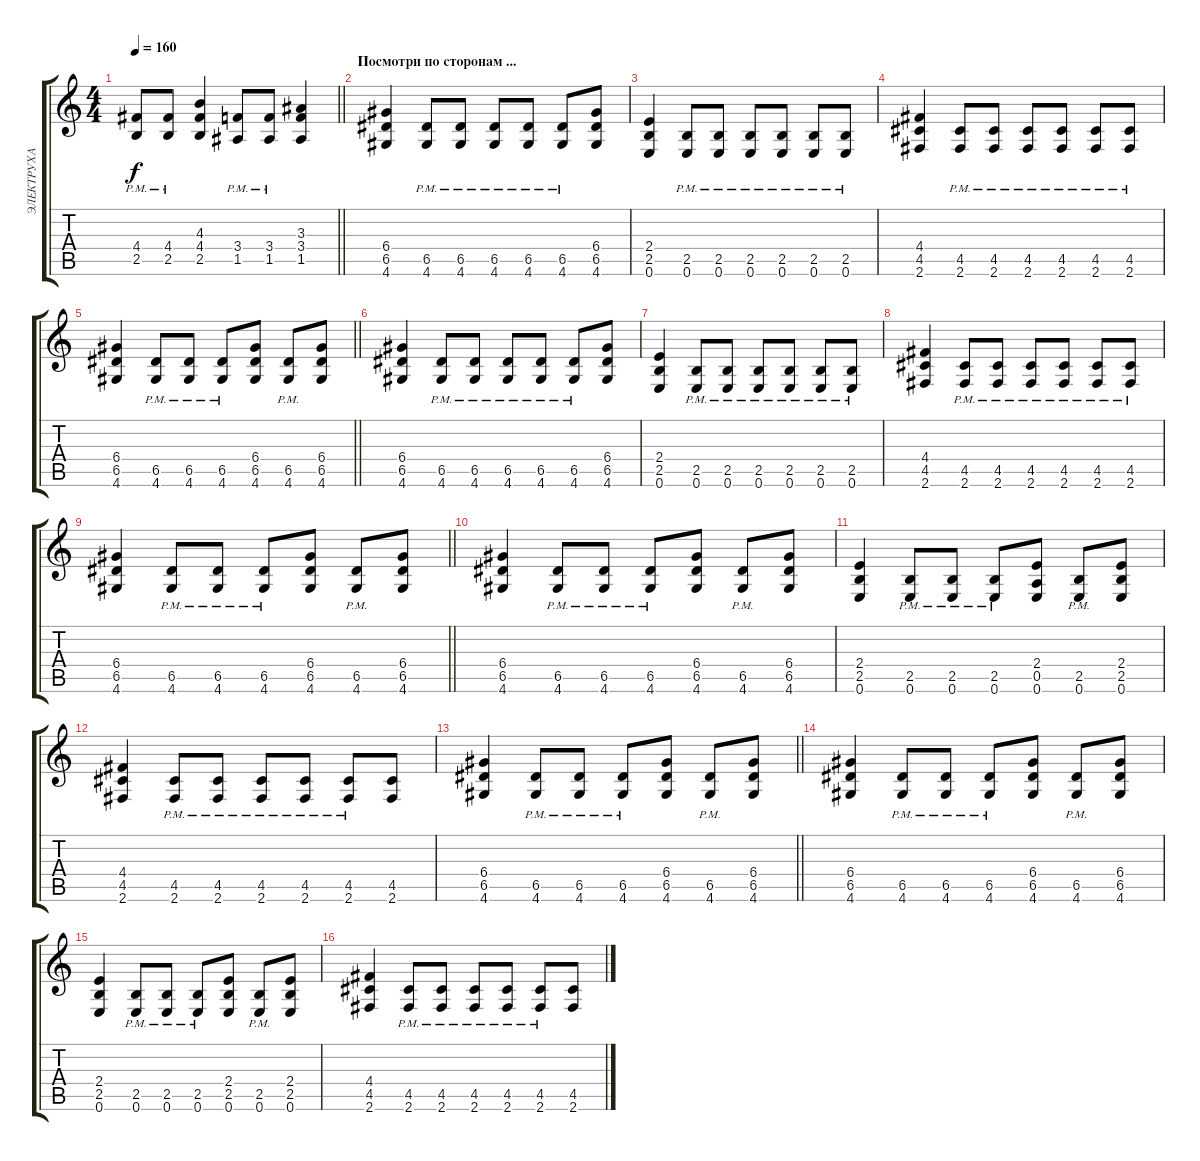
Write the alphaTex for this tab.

\track ("ЭЛЕКТРУХА" "ЭЛЕКТРУХА") {instrument distortionguitar}
\staff {score tabs}
\tuning (E4 B3 G3 D3 A2 E2) {hide}
\ts (4 4)
\tempo 160
\clef g2
\barLineRight lightlight
\ks c
(4.4{pm} 2.5).8{dy f} (4.4{pm} 2.5{pm}).8 (4.3 4.4 2.5).4 (3.4{pm} 1.5{pm}).8 (3.4{pm} 1.5{pm}).8 (3.3 3.4 1.5).4 |
\section ("" "Посмотри по сторонам ...")
(6.4 6.5 4.6).4 (6.5{pm} 4.6{pm}).8 (6.5{pm} 4.6{pm}).8 (6.5{pm} 4.6{pm}).8 (6.5{pm} 4.6{pm}).8 (6.5{pm} 4.6{pm}).8 (6.4 6.5 4.6).8 |
(2.4 2.5 0.6).4 (2.5{pm} 0.6{pm}).8 (2.5{pm} 0.6{pm}).8 (2.5{pm} 0.6{pm}).8 (2.5{pm} 0.6{pm}).8 (2.5{pm} 0.6{pm}).8 (2.5{pm} 0.6{pm}).8 |
(4.4 4.5 2.6).4 (4.5{pm} 2.6{pm}).8 (4.5{pm} 2.6{pm}).8 (4.5{pm} 2.6{pm}).8 (4.5{pm} 2.6{pm}).8 (4.5{pm} 2.6{pm}).8 (4.5{pm} 2.6{pm}).8 |
\barLineRight lightlight
(6.4 6.5 4.6).4 (6.5{pm} 4.6{pm}).8 (6.5{pm} 4.6{pm}).8 (6.5{pm} 4.6{pm}).8 (6.4 6.5 4.6).8 (6.5{pm} 4.6{pm}).8 (6.4 6.5 4.6).8 |
\section ("" "")
(6.4 6.5 4.6).4 (6.5{pm} 4.6{pm}).8 (6.5{pm} 4.6{pm}).8 (6.5{pm} 4.6{pm}).8 (6.5{pm} 4.6{pm}).8 (6.5{pm} 4.6{pm}).8 (6.4 6.5 4.6).8 |
(2.4 2.5 0.6).4 (2.5{pm} 0.6{pm}).8 (2.5{pm} 0.6{pm}).8 (2.5{pm} 0.6{pm}).8 (2.5{pm} 0.6{pm}).8 (2.5{pm} 0.6{pm}).8 (2.5{pm} 0.6{pm}).8 |
(4.4 4.5 2.6).4 (4.5{pm} 2.6{pm}).8 (4.5{pm} 2.6{pm}).8 (4.5{pm} 2.6{pm}).8 (4.5{pm} 2.6{pm}).8 (4.5{pm} 2.6{pm}).8 (4.5{pm} 2.6{pm}).8 |
\barLineRight lightlight
(6.4 6.5 4.6).4 (6.5{pm} 4.6{pm}).8 (6.5{pm} 4.6{pm}).8 (6.5{pm} 4.6{pm}).8 (6.4 6.5 4.6).8 (6.5{pm} 4.6{pm}).8 (6.4 6.5 4.6).8 |
(6.4 6.5 4.6).4 (6.5{pm} 4.6{pm}).8 (6.5{pm} 4.6{pm}).8 (6.5{pm} 4.6{pm}).8 (6.4 6.5 4.6).8 (6.5{pm} 4.6{pm}).8 (6.4 6.5 4.6).8 |
(2.4 2.5 0.6).4 (2.5{pm} 0.6{pm}).8 (2.5{pm} 0.6{pm}).8 (2.5{pm} 0.6{pm}).8 (2.4 0.5 0.6).8 (2.5{pm} 0.6{pm}).8 (2.4 2.5 0.6).8 |
(4.4 4.5 2.6).4 (4.5{pm} 2.6{pm}).8 (4.5{pm} 2.6{pm}).8 (4.5{pm} 2.6{pm}).8 (4.5{pm} 2.6{pm}).8 (4.5{pm} 2.6{pm}).8 (4.5 2.6).8 |
\barLineRight lightlight
(6.4 6.5 4.6).4 (6.5{pm} 4.6{pm}).8 (6.5{pm} 4.6{pm}).8 (6.5{pm} 4.6{pm}).8 (6.4 6.5 4.6).8 (6.5{pm} 4.6{pm}).8 (6.4 6.5 4.6).8 |
(6.4 6.5 4.6).4 (6.5{pm} 4.6{pm}).8 (6.5{pm} 4.6{pm}).8 (6.5{pm} 4.6{pm}).8 (6.4 6.5 4.6).8 (6.5{pm} 4.6{pm}).8 (6.4 6.5 4.6).8 |
(2.4 2.5 0.6).4 (2.5{pm} 0.6{pm}).8 (2.5{pm} 0.6{pm}).8 (2.5{pm} 0.6{pm}).8 (2.4 2.5 0.6).8 (2.5{pm} 0.6{pm}).8 (2.4 2.5 0.6).8 |
(4.4 4.5 2.6).4 (4.5{pm} 2.6{pm}).8 (4.5{pm} 2.6{pm}).8 (4.5{pm} 2.6{pm}).8 (4.5{pm} 2.6{pm}).8 (4.5{pm} 2.6{pm}).8 (4.5 2.6).8
